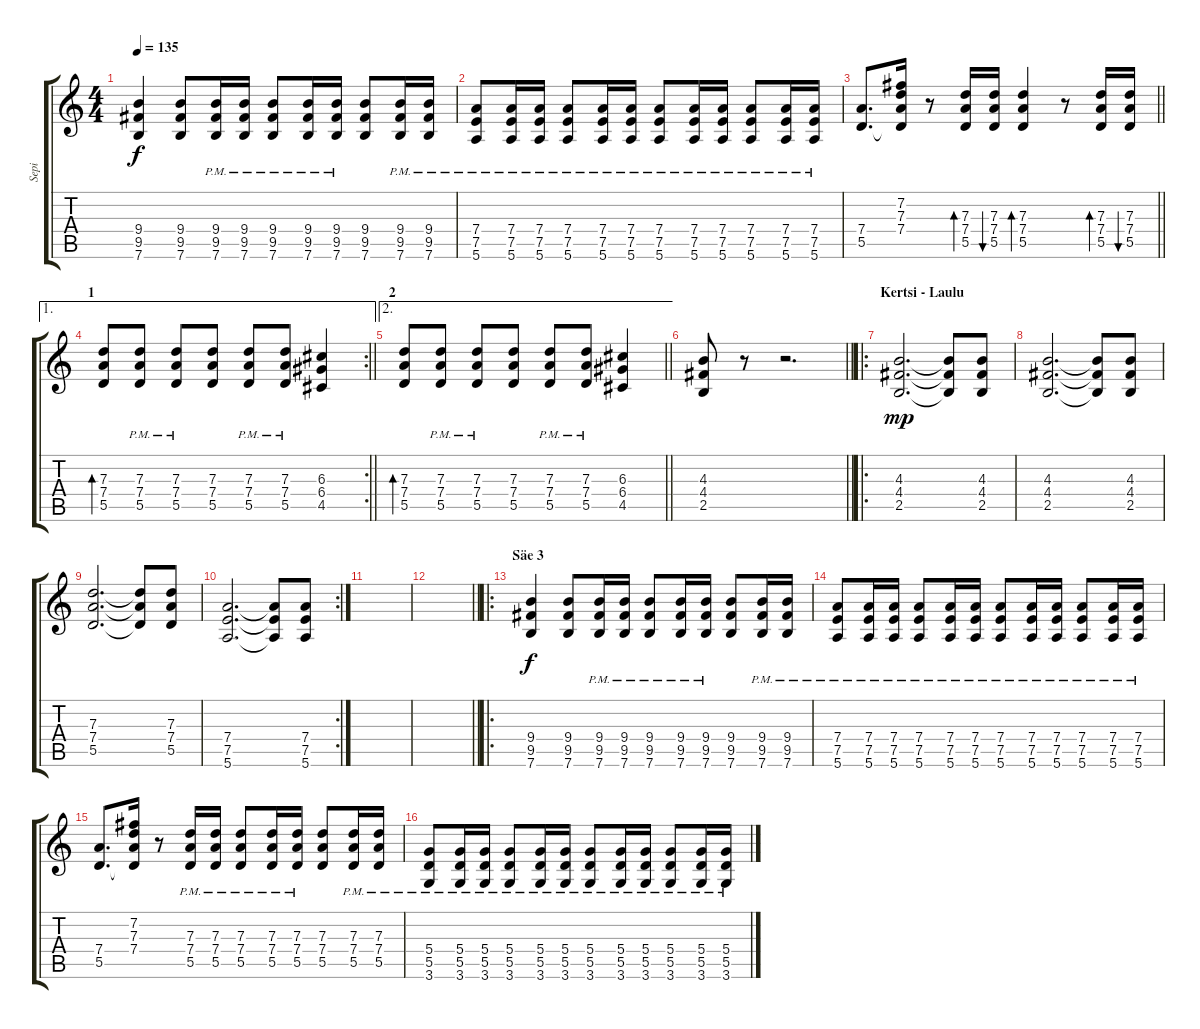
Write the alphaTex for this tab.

\track ("Sepi" "Sepi") {instrument overdrivenguitar}
\staff {score tabs}
\tuning (E4 B3 G3 D3 A2 E2) {hide}
\ts (4 4)
\tempo 135
\clef g2
\ks c
(9.4 9.5 7.6).4{dy f} (9.4 9.5 7.6).8 (9.4{pm} 9.5{pm} 7.6{pm}).16 (9.4{pm} 9.5{pm} 7.6{pm}).16 (9.4{pm} 9.5{pm} 7.6{pm}).8 (9.4{pm} 9.5{pm} 7.6{pm}).16 (9.4{pm} 9.5{pm} 7.6{pm}).16 (9.4 9.5 7.6).8 (9.4{pm} 9.5{pm} 7.6{pm}).16 (9.4{pm} 9.5{pm} 7.6{pm}).16 |
(7.4{pm} 7.5{pm} 5.6{pm}).8 (7.4{pm} 7.5{pm} 5.6{pm}).16 (7.4{pm} 7.5{pm} 5.6{pm}).16 (7.4{pm} 7.5{pm} 5.6{pm}).8 (7.4{pm} 7.5{pm} 5.6{pm}).16 (7.4{pm} 7.5{pm} 5.6{pm}).16 (7.4{pm} 7.5{pm} 5.6{pm}).8 (7.4{pm} 7.5{pm} 5.6{pm}).16 (7.4{pm} 7.5{pm} 5.6{pm}).16 (7.4{pm} 7.5{pm} 5.6{pm}).8 (7.4{pm} 7.5{pm} 5.6{pm}).16 (7.4{pm} 7.5{pm} 5.6{pm}).16 |
\barLineRight lightlight
(7.4 5.5).8{d} (7.2 7.3 7.4 5.5{t}).16 r.8 (7.3 7.4 5.5).16{bd 60} (7.3 7.4 5.5).16{bu 60} (7.3 7.4 5.5).4{bd 60} r.8 (7.3 7.4 5.5).16{bd 60} (7.3 7.4 5.5).16{bu 60} |
\ae 1
\rc 2
\section ("" "1")
\barLineRight lightlight
(7.3 7.4 5.5).8{bd 60} (7.3{pm} 7.4{pm} 5.5{pm}).8 (7.3{pm} 7.4{pm} 5.5{pm}).8 (7.3 7.4 5.5).8 (7.3{pm} 7.4{pm} 5.5{pm}).8 (7.3{pm} 7.4{pm} 5.5{pm}).8 (6.3 6.4 4.5).4 |
\ae 2
\section ("" "2")
\barLineRight lightlight
(7.3 7.4 5.5).8{bd 60} (7.3{pm} 7.4{pm} 5.5{pm}).8 (7.3{pm} 7.4{pm} 5.5{pm}).8 (7.3 7.4 5.5).8 (7.3{pm} 7.4{pm} 5.5{pm}).8 (7.3{pm} 7.4{pm} 5.5{pm}).8 (6.3 6.4 4.5).4 |
\barLineRight lightlight
(4.3 4.4 2.5).8 r.8 r.2{d} |
\ro
\section ("" "Kertsi - Laulu")
(4.3 4.4 2.5).2{d dy mp} (4.3{t} 4.4{t} 2.5{t}).8 (4.3 4.4 2.5).8 |
(4.3 4.4 2.5).2{d} (4.3{t} 4.4{t} 2.5{t}).8 (4.3 4.4 2.5).8 |
(7.3 7.4 5.5).2{d} (7.3{t} 7.4{t} 5.5{t}).8 (7.3 7.4 5.5).8 |
\rc 2
(7.4 7.5 5.6).2{d} (7.4{t} 7.5{t} 5.6{t}).8 (7.4 7.5 5.6).8 |
|
\barLineRight lightlight
|
\ro
\section ("" "Säe 3")
(9.4 9.5 7.6).4{dy f} (9.4 9.5 7.6).8 (9.4{pm} 9.5{pm} 7.6{pm}).16 (9.4{pm} 9.5{pm} 7.6{pm}).16 (9.4{pm} 9.5{pm} 7.6{pm}).8 (9.4{pm} 9.5{pm} 7.6{pm}).16 (9.4{pm} 9.5{pm} 7.6{pm}).16 (9.4 9.5 7.6).8 (9.4{pm} 9.5{pm} 7.6{pm}).16 (9.4{pm} 9.5{pm} 7.6{pm}).16 |
(7.4{pm} 7.5{pm} 5.6{pm}).8 (7.4{pm} 7.5{pm} 5.6{pm}).16 (7.4{pm} 7.5{pm} 5.6{pm}).16 (7.4{pm} 7.5{pm} 5.6{pm}).8 (7.4{pm} 7.5{pm} 5.6{pm}).16 (7.4{pm} 7.5{pm} 5.6{pm}).16 (7.4{pm} 7.5{pm} 5.6{pm}).8 (7.4{pm} 7.5{pm} 5.6{pm}).16 (7.4{pm} 7.5{pm} 5.6{pm}).16 (7.4{pm} 7.5{pm} 5.6{pm}).8 (7.4{pm} 7.5{pm} 5.6{pm}).16 (7.4{pm} 7.5{pm} 5.6{pm}).16 |
(7.4 5.5).8{d} (7.2 7.3 7.4 5.5{t}).16 r.8 (7.3{pm} 7.4{pm} 5.5{pm}).16 (7.3{pm} 7.4{pm} 5.5{pm}).16 (7.3{pm} 7.4{pm} 5.5{pm}).8 (7.3{pm} 7.4{pm} 5.5{pm}).16 (7.3{pm} 7.4{pm} 5.5{pm}).16 (7.3 7.4 5.5).8 (7.3{pm} 7.4{pm} 5.5{pm}).16 (7.3{pm} 7.4{pm} 5.5{pm}).16 |
(5.4{pm} 5.5{pm} 3.6{pm}).8 (5.4{pm} 5.5{pm} 3.6{pm}).16 (5.4{pm} 5.5{pm} 3.6{pm}).16 (5.4{pm} 5.5{pm} 3.6{pm}).8 (5.4{pm} 5.5{pm} 3.6{pm}).16 (5.4{pm} 5.5{pm} 3.6{pm}).16 (5.4{pm} 5.5{pm} 3.6{pm}).8 (5.4{pm} 5.5{pm} 3.6{pm}).16 (5.4{pm} 5.5{pm} 3.6{pm}).16 (5.4{pm} 5.5{pm} 3.6{pm}).8 (5.4{pm} 5.5{pm} 3.6{pm}).16 (5.4{pm} 5.5{pm} 3.6{pm}).16
